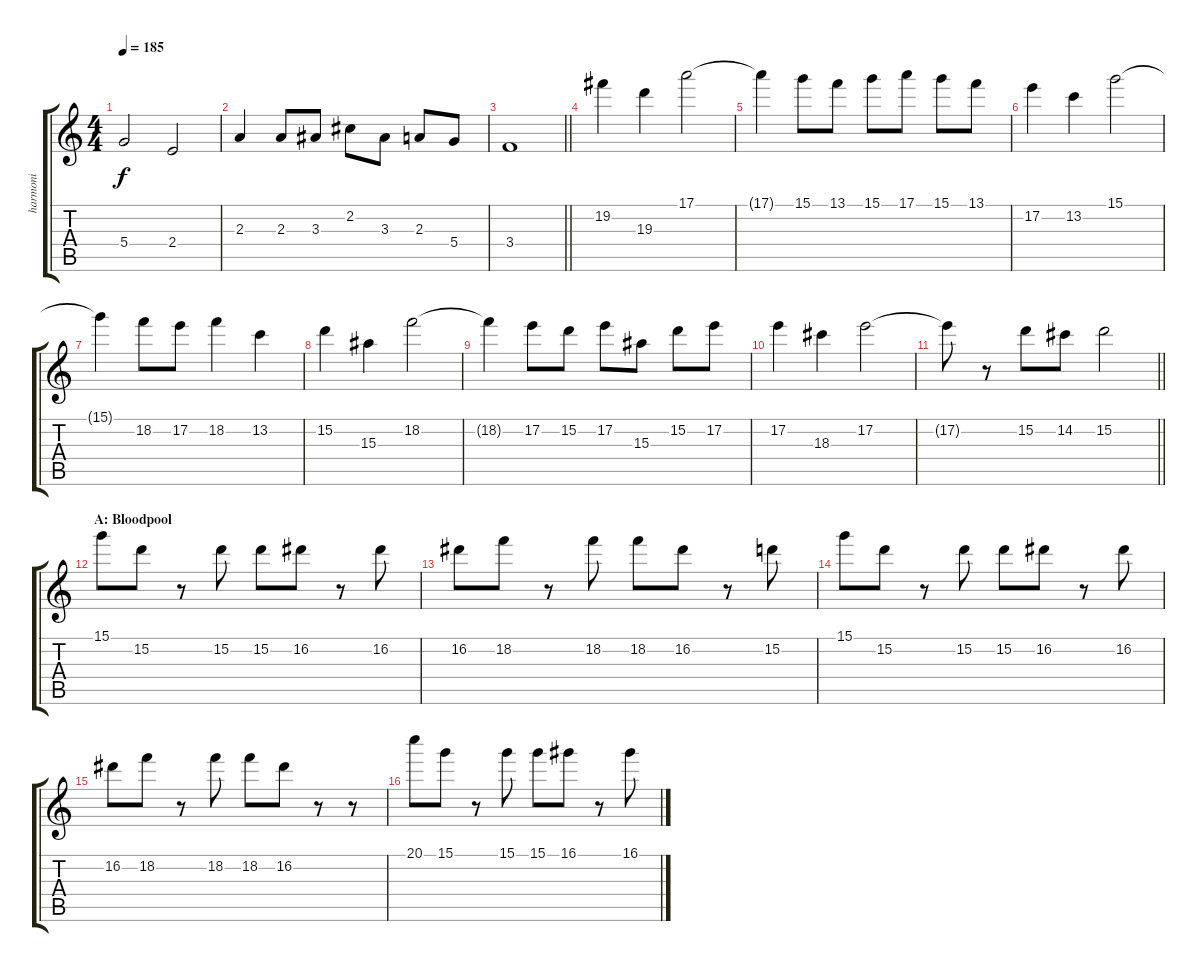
\track ("harmoni" "harmoni") {instrument distortionguitar}
\staff {score tabs}
\tuning (E4 B3 G3 D3 A2 E2) {hide}
\ts (4 4)
\tempo 185
\clef g2
\ks c
5.4.2{dy f} 2.4.2 |
2.3.4 2.3.8 3.3.8 2.2.8 3.3.8 2.3.8 5.4.8 |
\barLineRight lightlight
3.4.1 |
\section ("" " ")
19.2.4 19.3.4 17.1.2 |
17.1{t}.4 15.1.8 13.1.8 15.1.8 17.1.8 15.1.8 13.1.8 |
17.2.4 13.2.4 15.1.2 |
15.1{t}.4 18.2.8 17.2.8 18.2.4 13.2.4 |
15.2.4 15.3.4 18.2.2 |
18.2{t}.4 17.2.8 15.2.8 17.2.8 15.3.8 15.2.8 17.2.8 |
17.2.4 18.3.4 17.2.2 |
\barLineRight lightlight
17.2{t}.8 r.8 15.2.8 14.2.8 15.2.2 |
\section ("" "A: Bloodpool")
15.1.8 15.2.8 r.8 15.2.8 15.2.8 16.2.8 r.8 16.2.8 |
16.2.8 18.2.8 r.8 18.2.8 18.2.8 16.2.8 r.8 15.2.8 |
15.1.8 15.2.8 r.8 15.2.8 15.2.8 16.2.8 r.8 16.2.8 |
16.2.8 18.2.8 r.8 18.2.8 18.2.8 16.2.8 r.8 r.8 |
20.1.8 15.1.8 r.8 15.1.8 15.1.8 16.1.8 r.8 16.1.8
